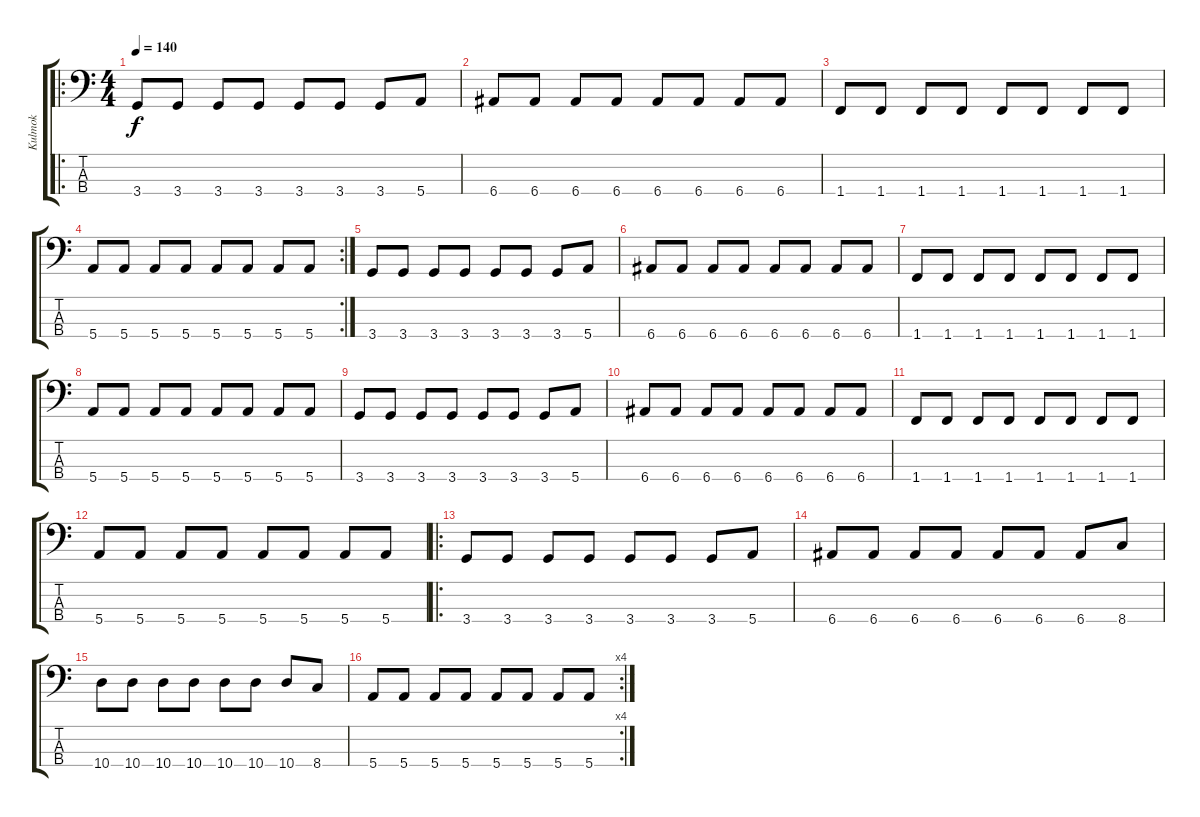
\track ("Kulmok" "Kulmok") {instrument electricbassfinger}
\staff {score tabs}
\tuning (G2 D2 A1 E1) {hide}
\ro
\ts (4 4)
\tempo 140
\clef f4
\ks c
3.4.8{dy f} 3.4.8 3.4.8 3.4.8 3.4.8 3.4.8 3.4.8 5.4.8 |
6.4.8 6.4.8 6.4.8 6.4.8 6.4.8 6.4.8 6.4.8 6.4.8 |
1.4.8 1.4.8 1.4.8 1.4.8 1.4.8 1.4.8 1.4.8 1.4.8 |
\rc 2
5.4.8 5.4.8 5.4.8 5.4.8 5.4.8 5.4.8 5.4.8 5.4.8 |
3.4.8 3.4.8 3.4.8 3.4.8 3.4.8 3.4.8 3.4.8 5.4.8 |
6.4.8 6.4.8 6.4.8 6.4.8 6.4.8 6.4.8 6.4.8 6.4.8 |
1.4.8 1.4.8 1.4.8 1.4.8 1.4.8 1.4.8 1.4.8 1.4.8 |
5.4.8 5.4.8 5.4.8 5.4.8 5.4.8 5.4.8 5.4.8 5.4.8 |
3.4.8 3.4.8 3.4.8 3.4.8 3.4.8 3.4.8 3.4.8 5.4.8 |
6.4.8 6.4.8 6.4.8 6.4.8 6.4.8 6.4.8 6.4.8 6.4.8 |
1.4.8 1.4.8 1.4.8 1.4.8 1.4.8 1.4.8 1.4.8 1.4.8 |
5.4.8 5.4.8 5.4.8 5.4.8 5.4.8 5.4.8 5.4.8 5.4.8 |
\ro
3.4.8 3.4.8 3.4.8 3.4.8 3.4.8 3.4.8 3.4.8 5.4.8 |
6.4.8 6.4.8 6.4.8 6.4.8 6.4.8 6.4.8 6.4.8 8.4.8 |
10.4.8 10.4.8 10.4.8 10.4.8 10.4.8 10.4.8 10.4.8 8.4.8 |
\rc 4
5.4.8 5.4.8 5.4.8 5.4.8 5.4.8 5.4.8 5.4.8 5.4.8
